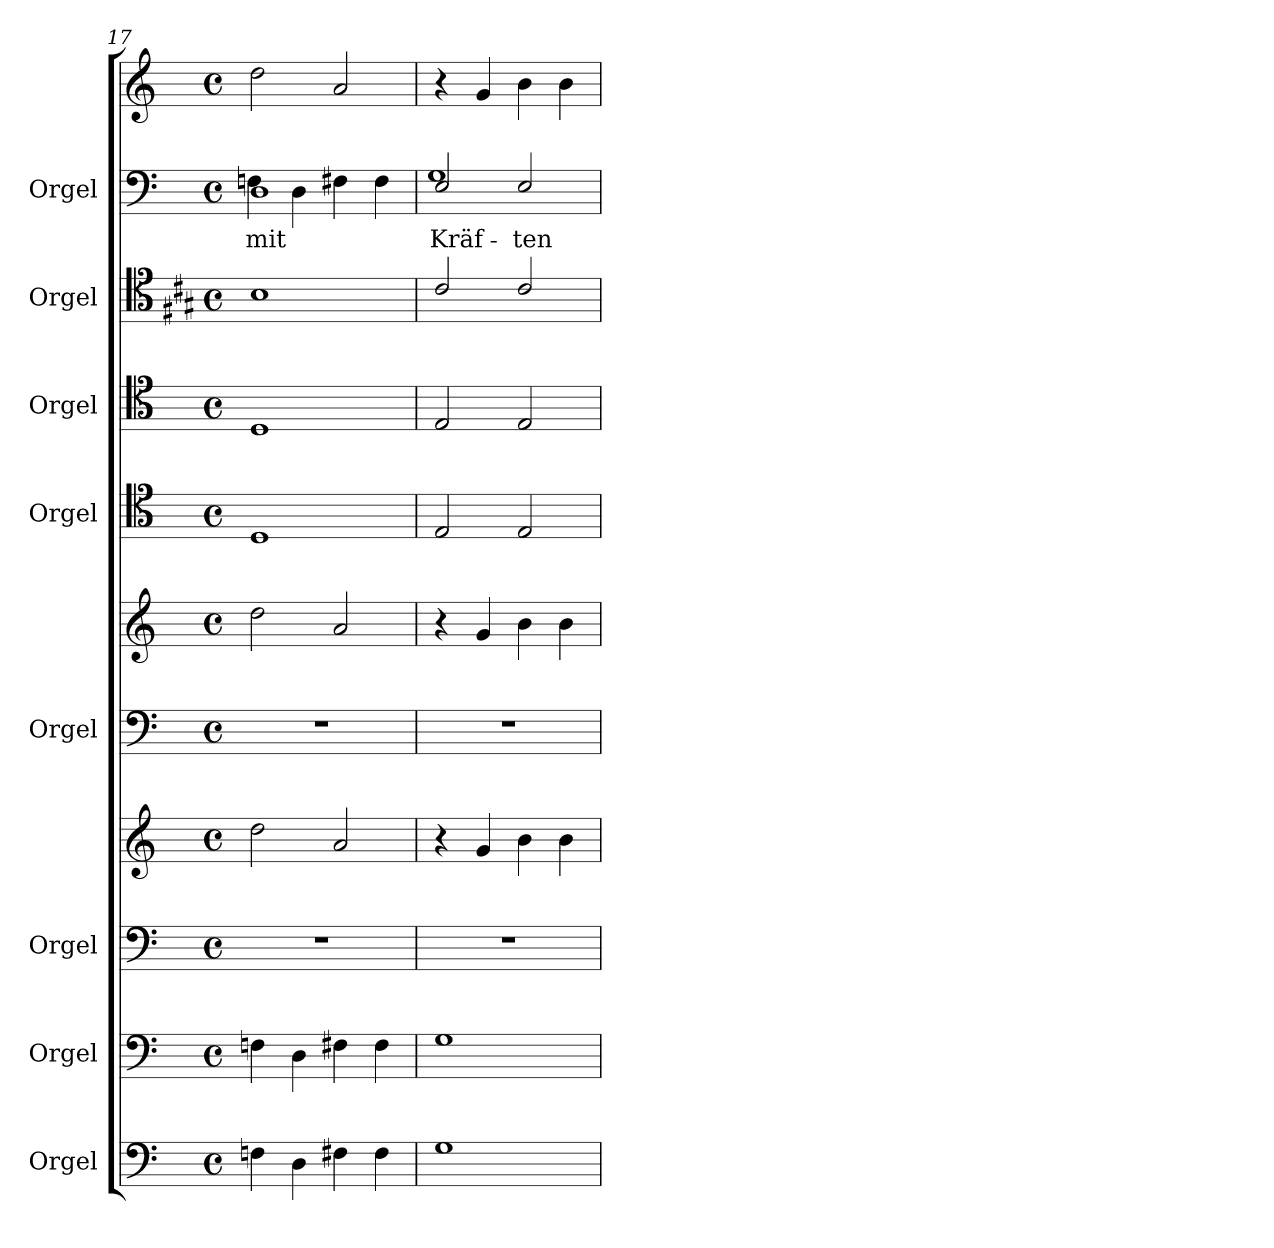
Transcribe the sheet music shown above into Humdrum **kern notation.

**kern	**kern	**kern	**kern	**kern	**kern	**kern	**kern	**kern	**kern	**text	**kern
*part8	*part7	*part6	*part6	*part5	*part5	*part4	*part3	*part2	*part1	*part1	*part1
*staff11	*staff10	*staff9	*staff8	*staff7	*staff6	*staff5	*staff4	*staff3	*staff2	*staff2	*staff1
*I"Orgel	*I"Orgel	*I"Orgel	*	*I"Orgel	*	*I"Orgel	*I"Orgel	*I"Orgel	*I"Orgel	*	*
*clefF4	*clefF4	*clefF4	*clefG2	*clefF4	*clefG2	*clefC4	*clefC4	*clefC4	*clefF4	*	*clefG2
*	*	*	*	*	*	*	*	*ITrd5c9	*	*	*
*k[]	*k[]	*k[]	*k[]	*k[]	*k[]	*k[]	*k[]	*k[]	*k[]	*	*k[]
*M4/4	*M4/4	*M4/4	*M4/4	*M4/4	*M4/4	*M4/4	*M4/4	*M4/4	*M4/4	*	*M4/4
*met(c)	*met(c)	*met(c)	*met(c)	*met(c)	*met(c)	*met(c)	*met(c)	*met(c)	*met(c)	*	*met(c)
=17	=17	=17	=17	=17	=17	=17	=17	=17	=17	=17	=17
!	!	!	!	!	!	!	!	!	!	!LO:LY:a	!
*	*	*	*	*	*	*	*	*	*^	*	*
4Fn\	4Fn\	1r	2dd\	1r	2dd\	1D	1D	1D	1D	4Fn\	mit	2dd\
4D\	4D\	.	.	.	.	.	.	.	.	4D\	.	.
4F#X\	4F#X\	.	2a/	.	2a/	.	.	.	.	4F#X\	.	2a/
4F#\	4F#\	.	.	.	.	.	.	.	.	4F#\	.	.
=18	=18	=18	=18	=18	=18	=18	=18	=18	=18	=18	=18	=18
!	!	!	!	!	!	!	!	!	!	!	!LO:LY:a	!
1G	1G	1r	4r	1r	4r	2E/	2E/	2E/	2E/	1G	Kräf-	4r
.	.	.	4g/	.	4g/	.	.	.	.	.	.	4g/
!	!	!	!	!	!	!	!	!	!	!	!LO:LY:a	!
.	.	.	4b\	.	4b\	2E/	2E/	2E/	2E/	.	-ten	4b\
.	.	.	4b\	.	4b\	.	.	.	.	.	.	4b\
*	*	*	*	*	*	*	*	*	*v	*v	*	*
=	=	=	=	=	=	=	=	=	=	=	=
*-	*-	*-	*-	*-	*-	*-	*-	*-	*-	*-	*-
